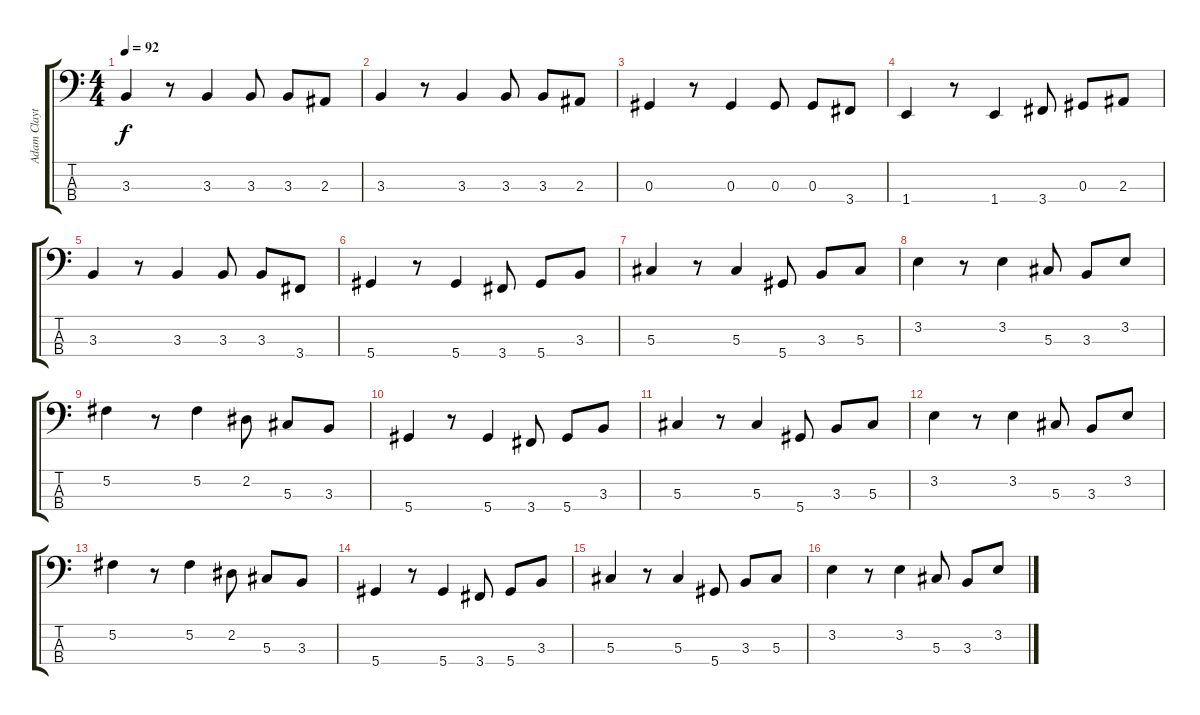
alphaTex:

\track ("Adam Clayton" "Adam Clayt") {instrument electricbassfinger}
\staff {score tabs}
\tuning (Gb2 Db2 Ab1 Eb1) {hide}
\ts (4 4)
\tempo 92
\clef f4
\ks c
3.3.4{dy f} r.8 3.3.4 3.3.8 3.3.8 2.3.8 |
3.3.4 r.8 3.3.4 3.3.8 3.3.8 2.3.8 |
0.3.4 r.8 0.3.4 0.3.8 0.3.8 3.4.8 |
1.4.4 r.8 1.4.4 3.4.8 0.3.8 2.3.8 |
3.3.4 r.8 3.3.4 3.3.8 3.3.8 3.4.8 |
5.4.4 r.8 5.4.4 3.4.8 5.4.8 3.3.8 |
5.3.4 r.8 5.3.4 5.4.8 3.3.8 5.3.8 |
3.2.4 r.8 3.2.4 5.3.8 3.3.8 3.2.8 |
5.2.4 r.8 5.2.4 2.2.8 5.3.8 3.3.8 |
5.4.4 r.8 5.4.4 3.4.8 5.4.8 3.3.8 |
5.3.4 r.8 5.3.4 5.4.8 3.3.8 5.3.8 |
3.2.4 r.8 3.2.4 5.3.8 3.3.8 3.2.8 |
5.2.4 r.8 5.2.4 2.2.8 5.3.8 3.3.8 |
5.4.4 r.8 5.4.4 3.4.8 5.4.8 3.3.8 |
5.3.4 r.8 5.3.4 5.4.8 3.3.8 5.3.8 |
3.2.4 r.8 3.2.4 5.3.8 3.3.8 3.2.8
